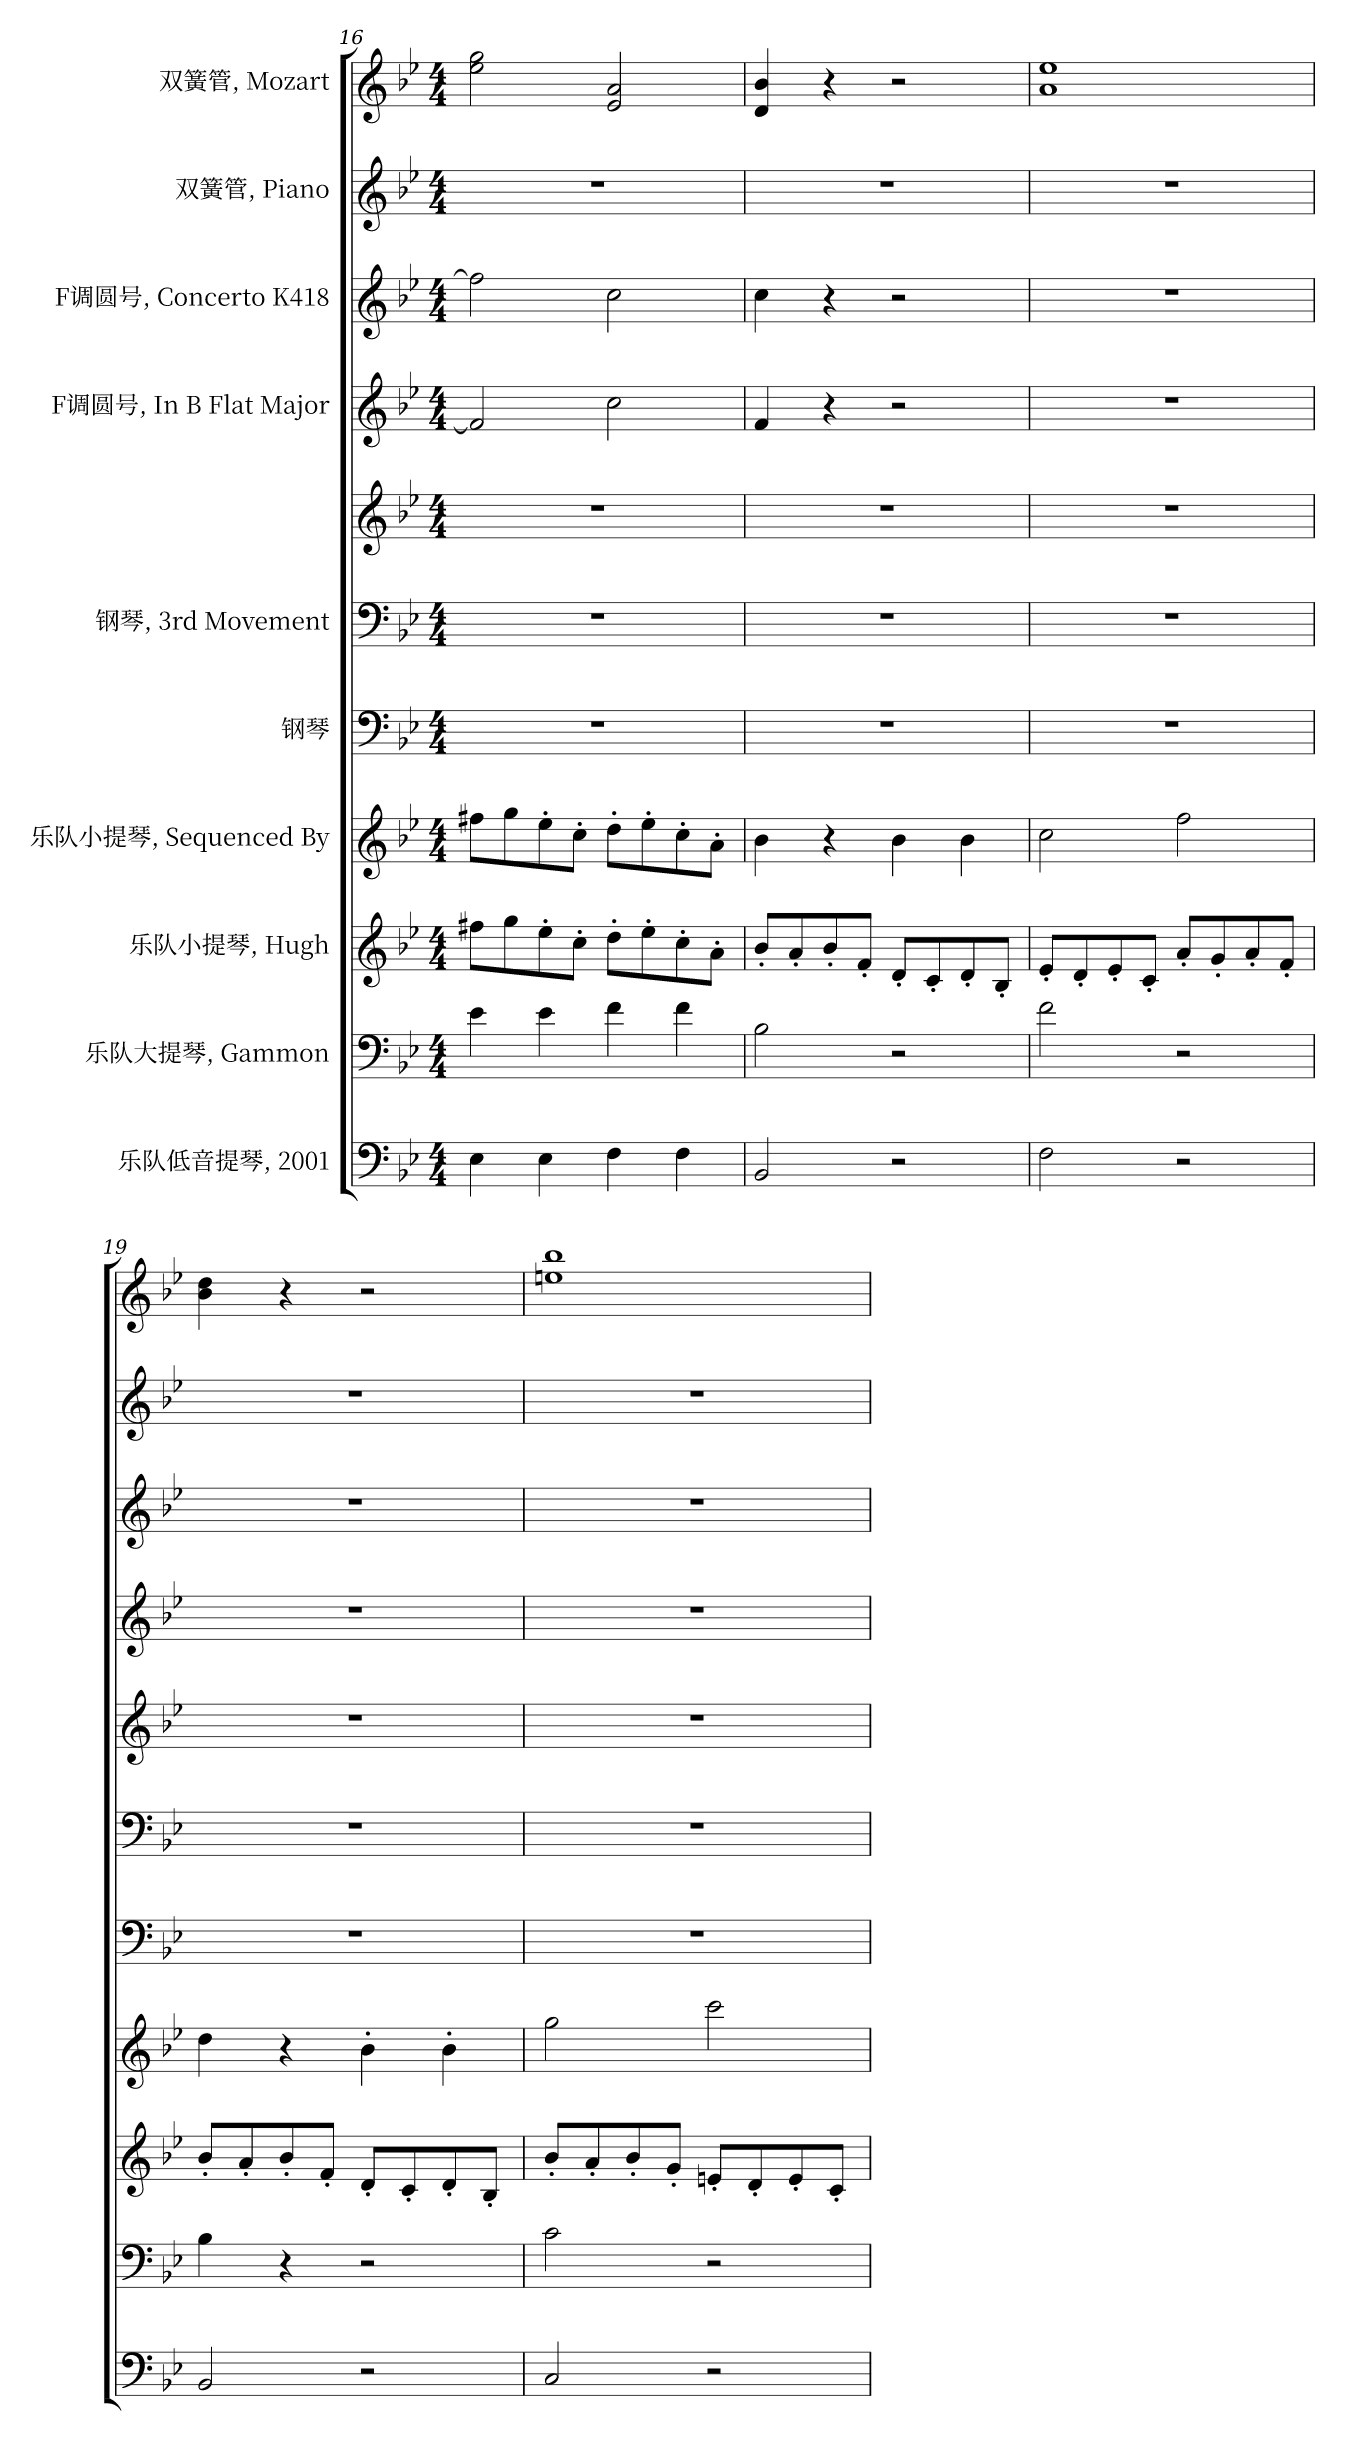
**kern	**kern	**kern	**kern	**kern	**kern	**kern	**kern	**kern	**kern	**kern
*part10	*part9	*part8	*part7	*part6	*part5	*part5	*part4	*part3	*part2	*part1
*staff11	*staff10	*staff9	*staff8	*staff7	*staff6	*staff5	*staff4	*staff3	*staff2	*staff1
*I"乐队低音提琴, 2001	*I"乐队大提琴, Gammon	*I"乐队小提琴,  Hugh	*I"乐队小提琴, Sequenced By	*I"钢琴	*I"钢琴, 3rd Movement	*	*I"F调圆号, In B Flat Major	*I"F调圆号, Concerto K418	*I"双簧管,  Piano	*I"双簧管,  Mozart
*clefF4	*clefF4	*clefG2	*clefG2	*clefF4	*clefF4	*clefG2	*clefG2	*clefG2	*clefG2	*clefG2
*ITrd7c12	*	*	*	*	*	*	*ITrd4c7	*ITrd4c7	*	*
*k[b-e-]	*k[b-e-]	*k[b-e-]	*k[b-e-]	*k[b-e-]	*k[b-e-]	*k[b-e-]	*k[b-e-a-]	*k[b-e-a-]	*k[b-e-]	*k[b-e-]
*M4/4	*M4/4	*M4/4	*M4/4	*M4/4	*M4/4	*M4/4	*M4/4	*M4/4	*M4/4	*M4/4
=16	=16	=16	=16	=16	=16	=16	=16	=16	=16	=16
4EE-\	4e-\	8ff#X\L	8ff#X\L	1r	1r	1r	2B-/]	2b-\]	1r	2ee-\ 2gg\
.	.	8gg\	8gg\	.	.	.	.	.	.	.
4EE-\	4e-\	8ee-'\	8ee-'\	.	.	.	.	.	.	.
.	.	8cc'\J	8cc'\J	.	.	.	.	.	.	.
4FF\	4f\	8dd'\L	8dd'\L	.	.	.	2f\	2f\	.	2e-/ 2a/
.	.	8ee-'\	8ee-'\	.	.	.	.	.	.	.
4FF\	4f\	8cc'\	8cc'\	.	.	.	.	.	.	.
.	.	8a'\J	8a'\J	.	.	.	.	.	.	.
=17	=17	=17	=17	=17	=17	=17	=17	=17	=17	=17
2BBB-/	2B-\	8b-'/L	4b-\	1r	1r	1r	4B-/	4f\	1r	4d/ 4b-/
.	.	8a'/	.	.	.	.	.	.	.	.
.	.	8b-'/	4r	.	.	.	4r	4r	.	4r
.	.	8f'/J	.	.	.	.	.	.	.	.
2r	2r	8d'/L	4b-\	.	.	.	2r	2r	.	2r
.	.	8c'/	.	.	.	.	.	.	.	.
.	.	8d'/	4b-\	.	.	.	.	.	.	.
.	.	8B-'/J	.	.	.	.	.	.	.	.
=18	=18	=18	=18	=18	=18	=18	=18	=18	=18	=18
2FF\	2f\	8e-'/L	2cc\	1r	1r	1r	1r	1r	1r	1a 1ee-
.	.	8d'/	.	.	.	.	.	.	.	.
.	.	8e-'/	.	.	.	.	.	.	.	.
.	.	8c'/J	.	.	.	.	.	.	.	.
2r	2r	8a'/L	2ff\	.	.	.	.	.	.	.
.	.	8g'/	.	.	.	.	.	.	.	.
.	.	8a'/	.	.	.	.	.	.	.	.
.	.	8f'/J	.	.	.	.	.	.	.	.
!!LO:PB:g=z
=19	=19	=19	=19	=19	=19	=19	=19	=19	=19	=19
2BBB-/	4B-\	8b-'/L	4dd\	1r	1r	1r	1r	1r	1r	4b-\ 4dd\
.	.	8a'/	.	.	.	.	.	.	.	.
.	4r	8b-'/	4r	.	.	.	.	.	.	4r
.	.	8f'/J	.	.	.	.	.	.	.	.
2r	2r	8d'/L	4b-'\	.	.	.	.	.	.	2r
.	.	8c'/	.	.	.	.	.	.	.	.
.	.	8d'/	4b-'\	.	.	.	.	.	.	.
.	.	8B-'/J	.	.	.	.	.	.	.	.
=20	=20	=20	=20	=20	=20	=20	=20	=20	=20	=20
2CC/	2c\	8b-'/L	2gg\	1r	1r	1r	1r	1r	1r	1een 1bb-
.	.	8a'/	.	.	.	.	.	.	.	.
.	.	8b-'/	.	.	.	.	.	.	.	.
.	.	8g'/J	.	.	.	.	.	.	.	.
2r	2r	8en'/L	2ccc\	.	.	.	.	.	.	.
.	.	8d'/	.	.	.	.	.	.	.	.
.	.	8e'/	.	.	.	.	.	.	.	.
.	.	8c'/J	.	.	.	.	.	.	.	.
=	=	=	=	=	=	=	=	=	=	=
*-	*-	*-	*-	*-	*-	*-	*-	*-	*-	*-
